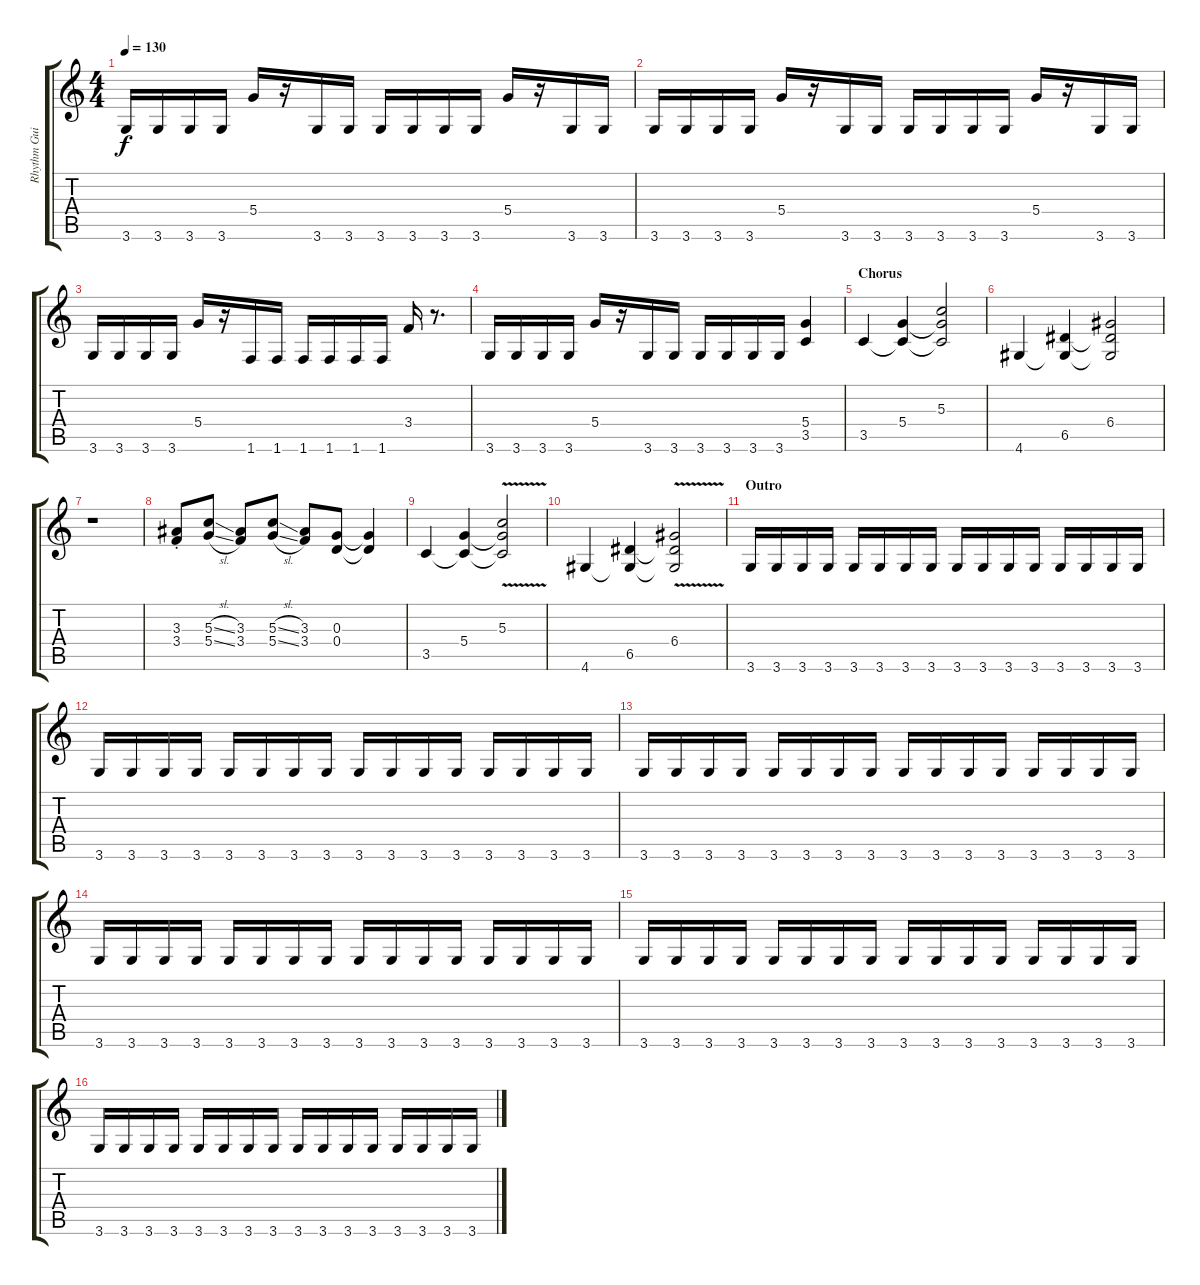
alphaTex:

\track ("Rhythm Guitar" "Rhythm Gui") {instrument overdrivenguitar}
\staff {score tabs}
\tuning (E4 B3 G3 D3 A2 E2) {hide}
\ts (4 4)
\tempo 130
\clef g2
\ks c
3.6.16{dy f} 3.6.16 3.6.16 3.6.16 5.4.16 r.16 3.6.16 3.6.16 3.6.16 3.6.16 3.6.16 3.6.16 5.4.16 r.16 3.6.16 3.6.16 |
3.6.16 3.6.16 3.6.16 3.6.16 5.4.16 r.16 3.6.16 3.6.16 3.6.16 3.6.16 3.6.16 3.6.16 5.4.16 r.16 3.6.16 3.6.16 |
3.6.16 3.6.16 3.6.16 3.6.16 5.4.16 r.16 1.6.16 1.6.16 1.6.16 1.6.16 1.6.16 1.6.16 3.4.16 r.8{d} |
3.6.16 3.6.16 3.6.16 3.6.16 5.4.16 r.16 3.6.16 3.6.16 3.6.16 3.6.16 3.6.16 3.6.16 (5.4 3.5).4 |
\section ("" "Chorus")
3.5.4{instrument overdrivenguitar} (5.4 3.5{t}).4 (5.3 5.4{t} 3.5{t}).2 |
4.6.4 (6.5 4.6{t}).4 (6.4 6.5{t} 4.6{t}).2 |
r.1 |
(3.3{st} 3.4{st}).8 (5.3{sl} 5.4{sl}).8 (3.3 3.4).8 (5.3{sl} 5.4{sl}).8 (3.3 3.4).8 (0.3 0.4).8 (0.3{t} 0.4{t}).4 |
3.5.4 (5.4 3.5{t}).4 (5.3{v} 5.4{t} 3.5{t}).2 |
4.6.4 (6.5 4.6{t}).4 (6.4{v} 6.5{t} 4.6{t}).2 |
\section ("" "Outro")
3.6.16 3.6.16 3.6.16 3.6.16 3.6.16 3.6.16 3.6.16 3.6.16 3.6.16 3.6.16 3.6.16 3.6.16 3.6.16 3.6.16 3.6.16 3.6.16 |
3.6.16 3.6.16 3.6.16 3.6.16 3.6.16 3.6.16 3.6.16 3.6.16 3.6.16 3.6.16 3.6.16 3.6.16 3.6.16 3.6.16 3.6.16 3.6.16 |
3.6.16 3.6.16 3.6.16 3.6.16 3.6.16 3.6.16 3.6.16 3.6.16 3.6.16 3.6.16 3.6.16 3.6.16 3.6.16 3.6.16 3.6.16 3.6.16 |
3.6.16 3.6.16 3.6.16 3.6.16 3.6.16 3.6.16 3.6.16 3.6.16 3.6.16 3.6.16 3.6.16 3.6.16 3.6.16 3.6.16 3.6.16 3.6.16 |
3.6.16 3.6.16 3.6.16 3.6.16 3.6.16 3.6.16 3.6.16 3.6.16 3.6.16 3.6.16 3.6.16 3.6.16 3.6.16 3.6.16 3.6.16 3.6.16 |
3.6.16 3.6.16 3.6.16 3.6.16 3.6.16 3.6.16 3.6.16 3.6.16 3.6.16 3.6.16 3.6.16 3.6.16 3.6.16 3.6.16 3.6.16 3.6.16
